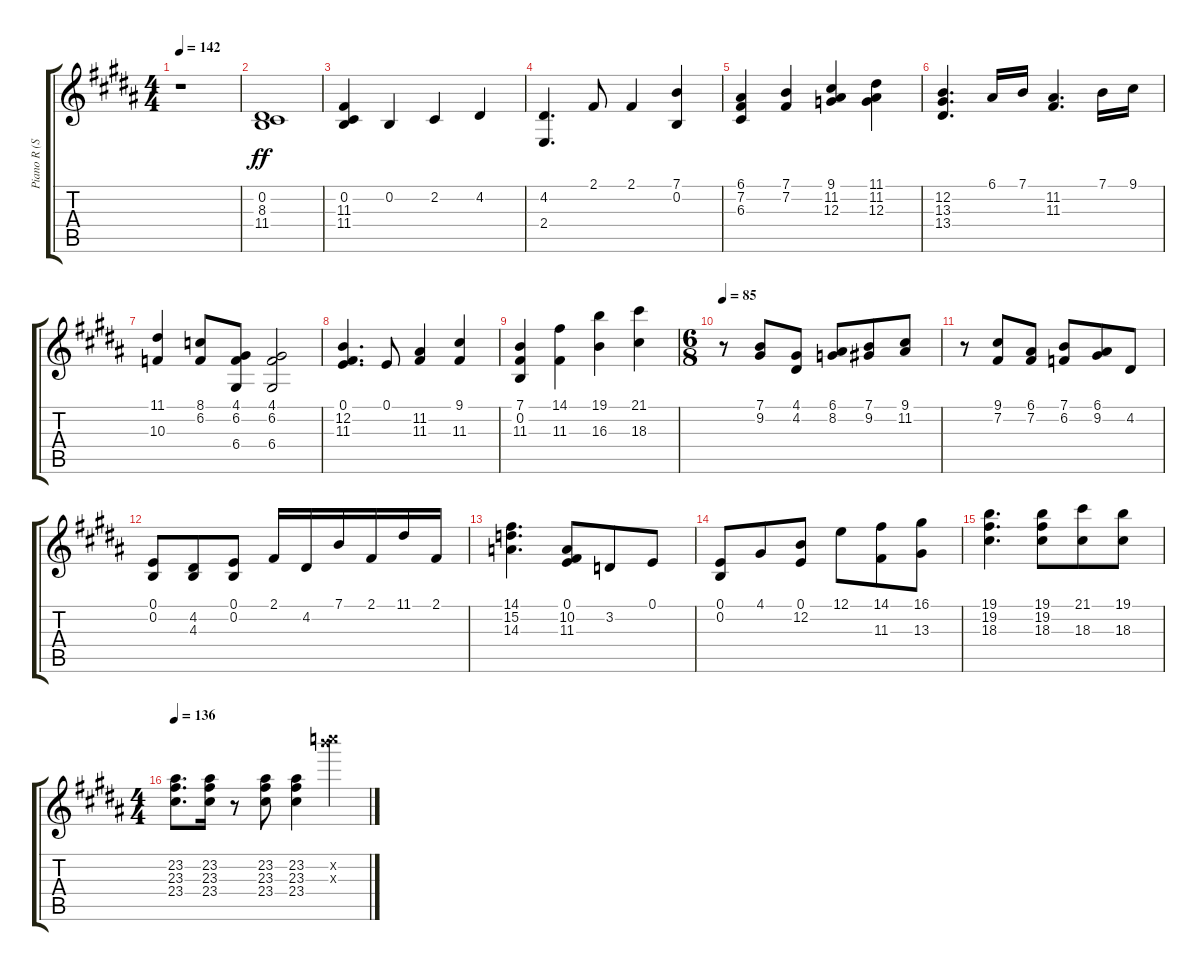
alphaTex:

\track ("Piano R (Staff 1)" "Piano R (S") {instrument acousticgrandpiano}
\staff {score tabs}
\tuning (E4 B3 G3 D3 A2 E2) {hide}
\ts (4 4)
\tempo 142
\clef g2
\ks b
r.1{dy ff} |
(0.2 8.3 11.4).1 |
(0.2 11.3 11.4).4 0.2.4 2.2.4 4.2.4 |
(4.2 2.4).4{d} 2.1.8 2.1.4 (7.1 0.2).4 |
(6.1 7.2 6.3).4 (7.1 7.2).4 (9.1 11.2 12.3).4 (11.1 11.2 12.3).4 |
(12.2 13.3 13.4).4{d} 6.1.16 7.1.16 (11.2 11.3).4{d} 7.1.16 9.1.16 |
(11.1 10.3).4 (8.1 6.2).8 (4.1 6.2 6.4).8 (4.1 6.2 6.4).2 |
(0.1 12.2 11.3).4{d} 0.1.8 (11.2 11.3).4 (9.1 11.3).4 |
(7.1 0.2 11.3).4 (14.1 11.3).4 (19.1 16.3).4 (21.1 18.3).4 |
\ts (6 8)
\tempo 85
r.8 (7.1 9.2).8 (4.1 4.2).8 (6.1 8.2).8 (7.1 9.2).8 (9.1 11.2).8 |
r.8 (9.1 7.2).8 (6.1 7.2).8 (7.1 6.2).8 (6.1 9.2).8 4.2.8 |
(0.1 0.2).8 (4.2 4.3).8 (0.1 0.2).8 2.1.16 4.2.16 7.1.16 2.1.16 11.1.16 2.1.16 |
(14.1 15.2 14.3).4{d} (0.1 10.2 11.3).8 3.2.8 0.1.8 |
(0.1 0.2).8 4.1.8 (0.1 12.2).8 12.1.8 (14.1 11.3).8 (16.1 13.3).8 |
(19.1 19.2 18.3).4{d} (19.1 19.2 18.3).8 (21.1 18.3).8 (19.1 18.3).8 |
\ts (4 4)
\tempo 136
(23.2 23.3 23.4).8{d} (23.2 23.3 23.4).16 r.8 (23.2 23.3 23.4).8 (23.2 23.3 23.4).4 (37.2{x} 40.3{x}).4
